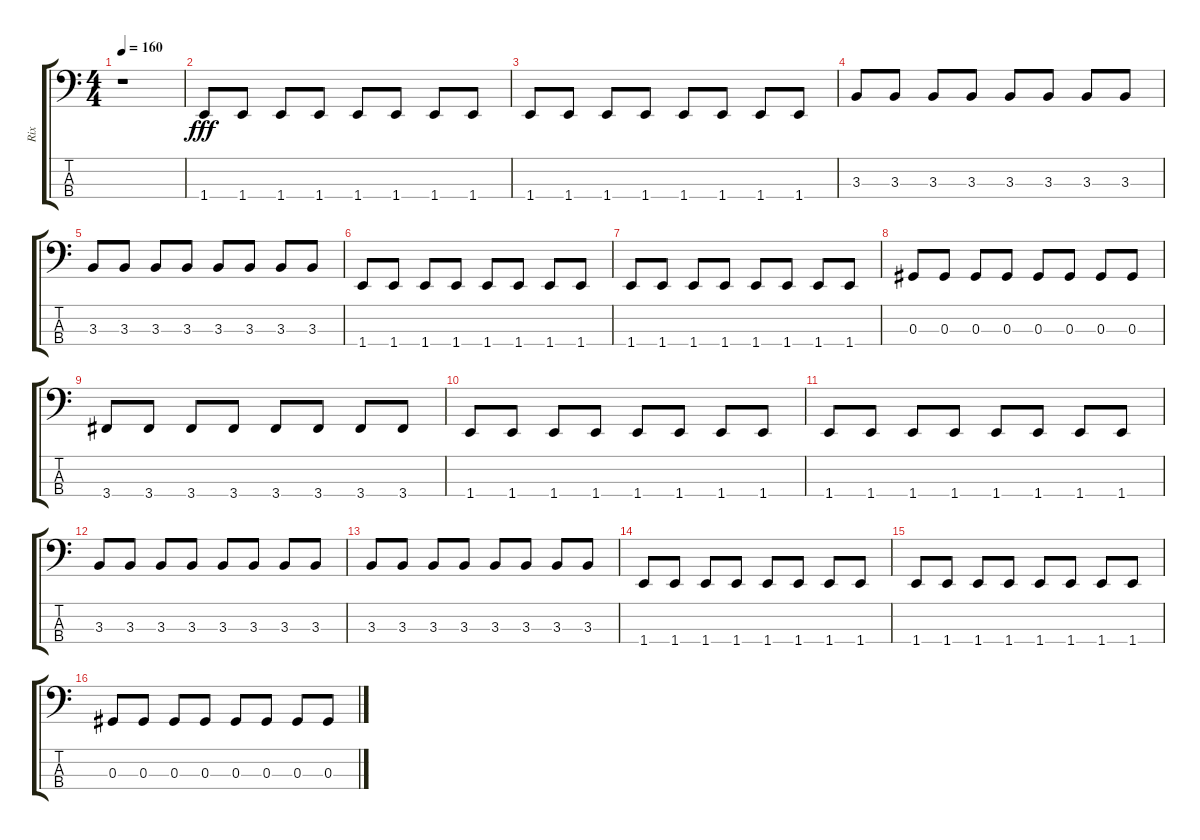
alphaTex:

\track ("Rix" "Rix") {instrument electricbassfinger}
\staff {score tabs}
\tuning (Gb2 Db2 Ab1 Eb1) {hide}
\ts (4 4)
\tempo 160
\clef f4
\ks c
r.1{dy fff} |
1.4.8 1.4.8 1.4.8 1.4.8 1.4.8 1.4.8 1.4.8 1.4.8 |
1.4.8 1.4.8 1.4.8 1.4.8 1.4.8 1.4.8 1.4.8 1.4.8 |
3.3.8 3.3.8 3.3.8 3.3.8 3.3.8 3.3.8 3.3.8 3.3.8 |
3.3.8 3.3.8 3.3.8 3.3.8 3.3.8 3.3.8 3.3.8 3.3.8 |
1.4.8 1.4.8 1.4.8 1.4.8 1.4.8 1.4.8 1.4.8 1.4.8 |
1.4.8 1.4.8 1.4.8 1.4.8 1.4.8 1.4.8 1.4.8 1.4.8 |
0.3.8 0.3.8 0.3.8 0.3.8 0.3.8 0.3.8 0.3.8 0.3.8 |
3.4.8 3.4.8 3.4.8 3.4.8 3.4.8 3.4.8 3.4.8 3.4.8 |
1.4.8 1.4.8 1.4.8 1.4.8 1.4.8 1.4.8 1.4.8 1.4.8 |
1.4.8 1.4.8 1.4.8 1.4.8 1.4.8 1.4.8 1.4.8 1.4.8 |
3.3.8 3.3.8 3.3.8 3.3.8 3.3.8 3.3.8 3.3.8 3.3.8 |
3.3.8 3.3.8 3.3.8 3.3.8 3.3.8 3.3.8 3.3.8 3.3.8 |
1.4.8 1.4.8 1.4.8 1.4.8 1.4.8 1.4.8 1.4.8 1.4.8 |
1.4.8 1.4.8 1.4.8 1.4.8 1.4.8 1.4.8 1.4.8 1.4.8 |
0.3.8 0.3.8 0.3.8 0.3.8 0.3.8 0.3.8 0.3.8 0.3.8
